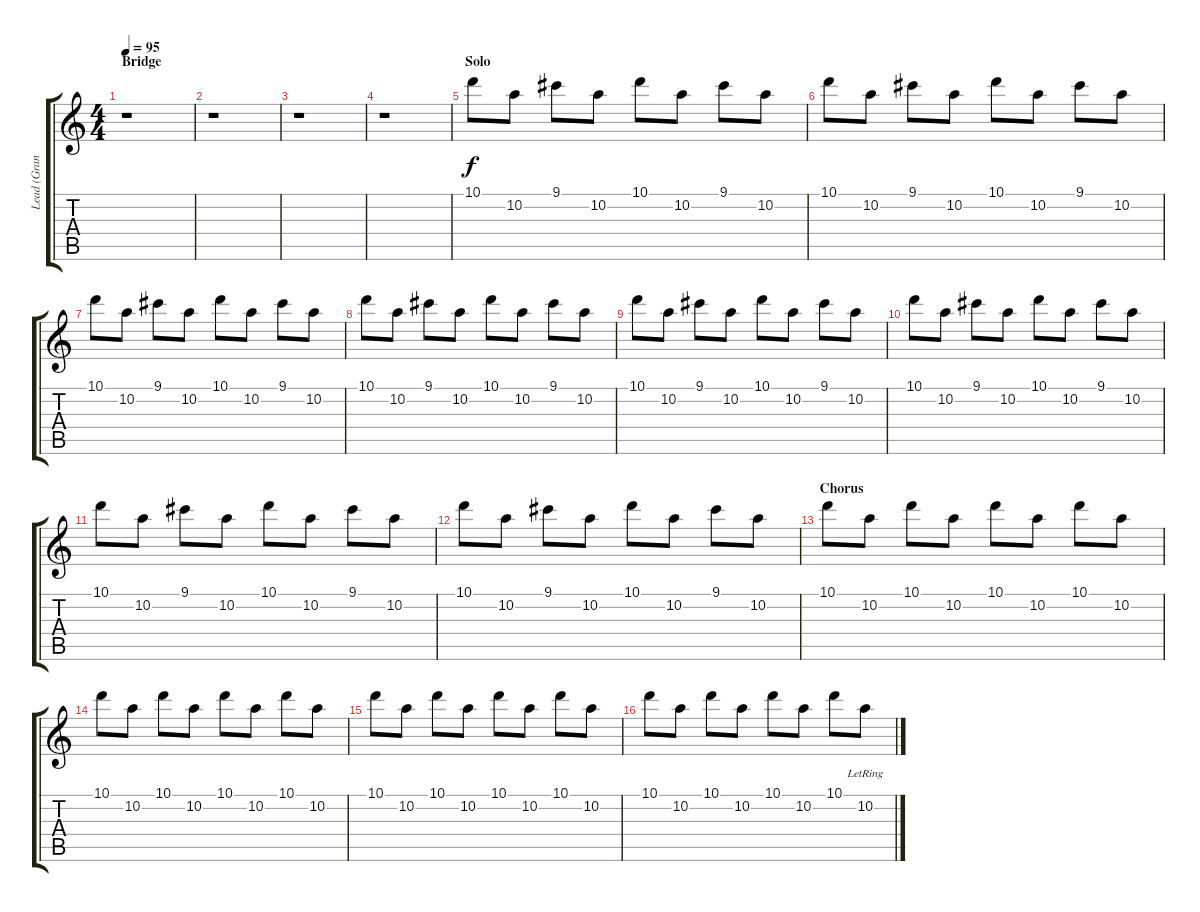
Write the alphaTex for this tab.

\track ("Lead (Grant Nicholas)" "Lead (Gran") {instrument distortionguitar}
\staff {score tabs}
\tuning (E4 B3 G3 D3 A2 D2) {hide}
\ts (4 4)
\section ("" "Bridge")
\tempo 95
\clef g2
\ks c
r.1{dy f} |
r.1 |
r.1 |
r.1 |
\section ("" "Solo")
10.1.8{volume 16 instrument pad3polysynth} 10.2.8 9.1.8 10.2.8 10.1.8 10.2.8 9.1.8 10.2.8 |
10.1.8 10.2.8 9.1.8 10.2.8 10.1.8 10.2.8 9.1.8 10.2.8 |
10.1.8 10.2.8 9.1.8 10.2.8 10.1.8 10.2.8 9.1.8 10.2.8 |
10.1.8 10.2.8 9.1.8 10.2.8 10.1.8 10.2.8 9.1.8 10.2.8 |
10.1.8 10.2.8 9.1.8 10.2.8 10.1.8 10.2.8 9.1.8 10.2.8 |
10.1.8 10.2.8 9.1.8 10.2.8 10.1.8 10.2.8 9.1.8 10.2.8 |
10.1.8 10.2.8 9.1.8 10.2.8 10.1.8 10.2.8 9.1.8 10.2.8 |
10.1.8 10.2.8 9.1.8 10.2.8 10.1.8 10.2.8 9.1.8 10.2.8 |
\section ("" "Chorus")
10.1.8{volume 16 instrument overdrivenguitar} 10.2.8 10.1.8 10.2.8 10.1.8 10.2.8 10.1.8 10.2.8 |
10.1.8 10.2.8 10.1.8 10.2.8 10.1.8 10.2.8 10.1.8 10.2.8 |
10.1.8 10.2.8 10.1.8 10.2.8 10.1.8 10.2.8 10.1.8 10.2.8 |
10.1.8 10.2.8 10.1.8 10.2.8 10.1.8 10.2.8 10.1.8 10.2{lr}.8
